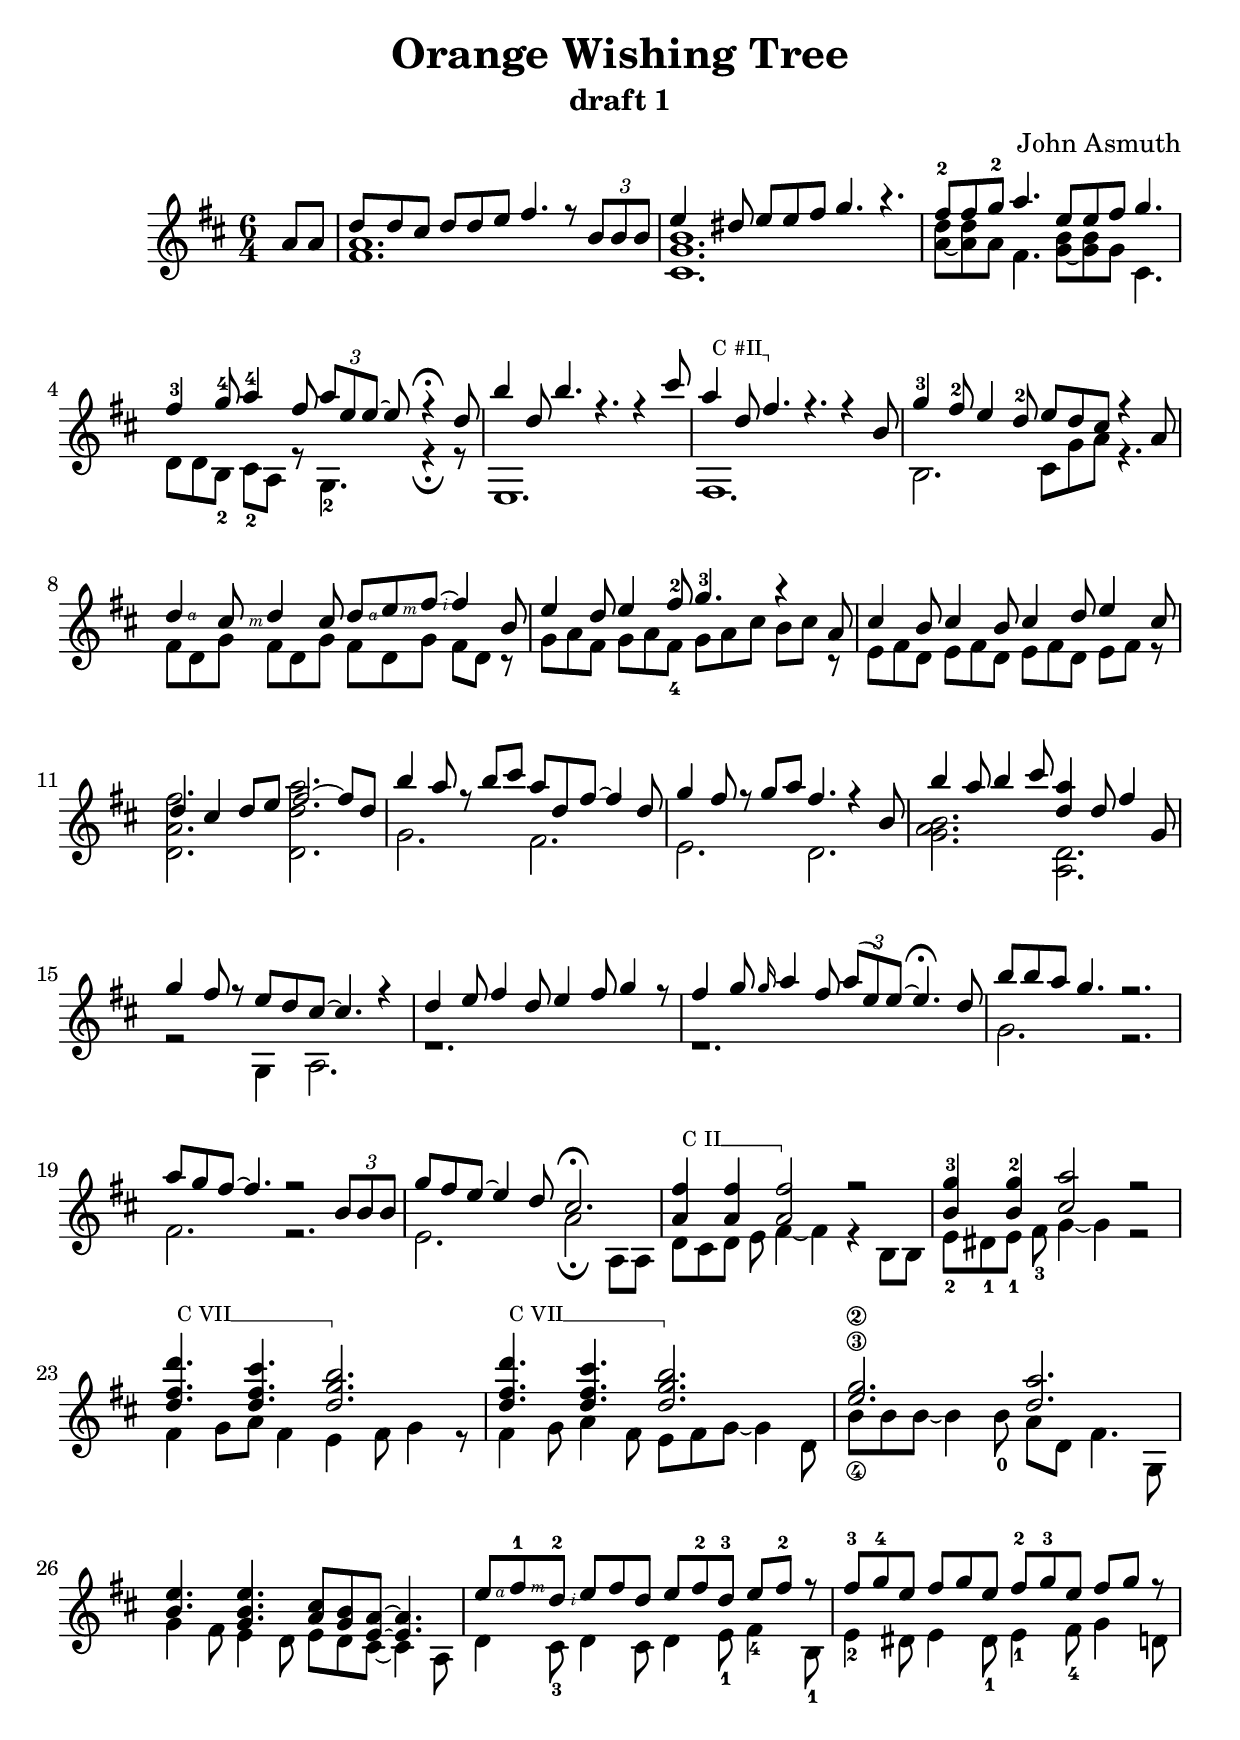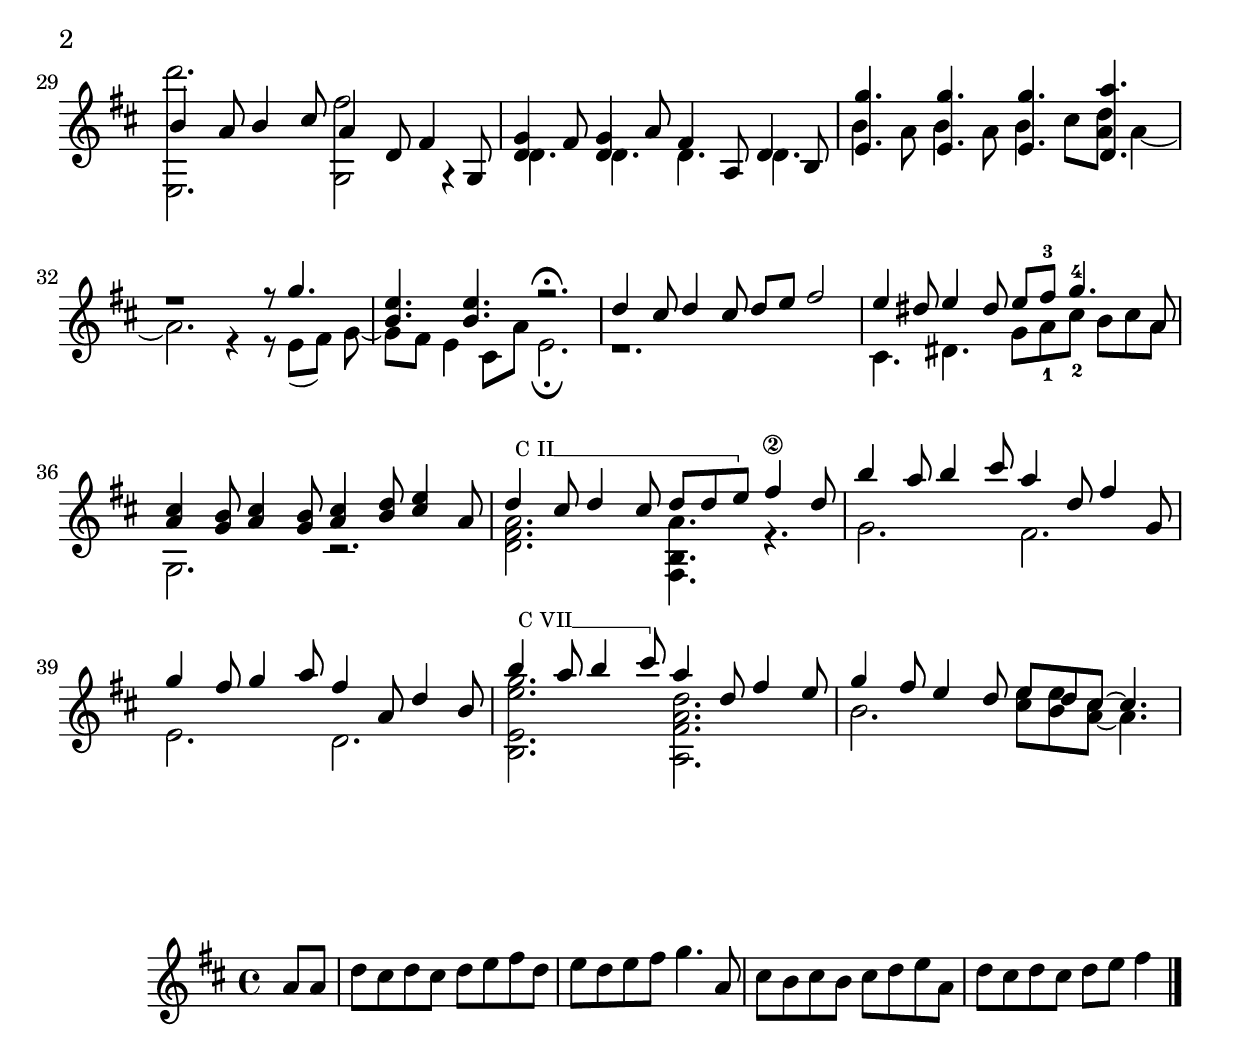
\version "2.18.2"
\header {
  title = "Orange Wishing Tree"
  subtitle = "draft 1"
  composer = "John Asmuth"
}

\include "bbarred.ly"
#(define RH rightHandFinger)

#(set-global-staff-size 23)
 <<
  \relative d'' {
    \partial 4
    \time 6/4
    \key d \major
  
    a8 a |
    <<
      \new Voice = "melody"
      { \voiceOne 
        d[ d cis] d[ d e] fis4. r8 \tuplet 3/2 {b,8 b b} |
        e4 dis8 e[ e fis] g4. r |
      }
      \new Voice { \voiceTwo
        <fis, a>1. |
        <b g cis,>1. |
      }
    >>
    <<
      { \voiceOne 
        fis'8-2 fis g-2 a4. e8 e fis g4. |
        fis4-3 g8-4 a4-4 fis8 \tuplet 3/2 { a[ e e~] } e r4 \fermata d8 |
      }
      \new Voice { \voiceTwo
        <d a~>8 <d a> a fis4. <b g~>8 <b g> g cis,4. |
        d8[ d b-2] cis-2 a r g4.-2 r4 \fermata r8 |
      }
    >>
    <<
      { \voiceOne 
        b''4 d,8 b'4. r4. r4 cis8 |
        \fbarre "#II" {a4 d,8 fis4.} r4. r4 b,8 |
      }
      \new Voice { \voiceTwo
        e,,1. |
        fis1. |
      }
    >>
    \oneVoice
    <<
      { \voiceOne 
        g''4-3 fis8-2 e4 d8-2 e8 d8 cis8 r4 a8  |
      }
      \new Voice { \voiceTwo
        b,2. cis8 g' a r4. |
      }
    >>
    <<
      { \voiceOne 
        d4\RH#4 cis8\RH#3 d4 cis8 d\RH#4 e\RH#3 fis~\RH#2 fis4 b,8 |
        e4 d8 e4 fis8-2 g4.-3 r4 a,8 |
      }
      \new Voice { \voiceTwo
        fis8[ d g] fis[ d g] fis[ d g] fis[ d] r |
        g[ a fis] g[ a fis-4] g[ a cis] b[ cis] r |
      }
    >>
    <<
      { \voiceOne 
        cis4 b8 cis4 b8 cis4 d8 e4 cis8 |
        d4 cis d8[ e ] fis2~ fis8 d8 |
      }
      \new Voice { \voiceTwo
        e,8[ fis d] e8[ fis d] e8[ fis d] e8[ fis] r |
        <fis' a, d,>2. <a d, d,> |
      }
    >>
    <<
      { \voiceOne 
        b4 a8 r8 b cis a d, fis~ fis4 d8 |
        g4 fis8 r g a fis4. r4 b,8 |
      }
      \new Voice { \voiceTwo
        g2. fis |
        e d |
      }
    >>
    <<
      { \voiceOne 
        b''4 a8 b4 cis8 <a d,>4 d,8 fis4 g,8 |
        g'4 fis8 r e[ d cis~] cis4. r4 |
      }
      \new Voice { \voiceTwo
        <b a g>2. <d, a> |
        r2 g,4 a2. |
      }
    >>
    <<
      { \voiceOne 
        d'4 e8 fis4 d8 e4 fis8 g4 r8 |
        fis4 g8 \grace g16 \glissando a4 fis8 \tuplet 3/2 {a (e) e~} e4. \fermata d8 |
      }
      \new Voice { \voiceTwo
        r1. r
      }
    >>
    \oneVoice 
    <<
      { \voiceOne 
        b'8[ b a] g4. r2. |
        a8[ g fis~] fis4.  r2 \tuplet 3/2 { b,8[ b b] } |
      }
      \new Voice { \voiceTwo
        g2. r |
        fis2. r |
      }
    >>
    <<
      { \voiceOne 
        g'8[ fis e~] e4 d8  cis2. \fermata |
      }
      \new Voice { \voiceTwo
        e,2. a2 \fermata a,8 a |
      }
    >>
    <<
      { \voiceOne 
        \fbarre #"II" { <a' fis'>4 <a fis'>4 <a fis'>2 } r2 |
        <b g'-3>4 <b g'-2>4 <cis a'>2 r2 |
      }
      \new Voice { \voiceTwo
        d,8[ cis d] e fis4~ fis4 r b,8 b |
        e-2[ dis-1 e-1] fis-3 g4~ g r2 |
      }
    >>
    <<
      { \voiceOne
        \fbarre #"VII" { <d'' fis, d>4. <cis fis, d> <b g d>2. } |
        \fbarre #"VII" { <d fis, d>4. <cis fis, d> <b g d>2. } |
      }
      \new Voice { \voiceTwo
        fis,4 g8 a8 fis4 e4 fis8 g4 r8 |
        fis4 g8 a4 fis8 e8[ fis8 g8~] g4 d8 |
      }
    >>
    <<
      { \voiceOne
        \set stringNumberOrientations = #'(up)
        <e'\3 g\2>2. <d a'> |
        <b e>4. <g b e> <a cis>8 <g b> <e a>~ <e a>4. |
      }
      \new Voice { \voiceTwo
        \set stringNumberOrientations = #'(down)
        b'8\4[ b b~] b4 b8-0 a d, fis4. g,8 |
        g'4 fis8 e4 d8 e[ d cis~] cis4 a8 |
      }
    >>
    <<
      { \voiceOne
        e''8\RH #4 [ fis-1 \RH #3 d-2] \RH #2 e[ fis d] e[ fis-2 d-3] e[ fis-2] r |
        fis8-3[ g-4 e] fis[ g e] fis-2[ g-3 e] fis[ g] r |
      }
      \new Voice { \voiceTwo
        d,4 cis8-3 d4 cis8 d4 e8-1 fis4-4 b,8-1 |
        e4-2 dis8 e4 dis8-1 e4-1 fis8-4 g4 d8 |
      }
    >>
    <<
      { \voiceTwo 
        <d'' e,,,>2.  <fis, g,,>2 r4 |
        d,4. d d d |
      }
      \new Voice { \voiceOne
        b'4 a8 b4 cis8 a4 d,8 fis4 g,8  |
        <g' d>4 fis8 <g d>4 a8 fis4 a,8 d4 b8 |
      }
    >>
    <<
      { \voiceOne
        <g'' e,>4. <g e,> <g e,> <a d,,> |
        r1 r8 g4. |
        <b, e>4. <b e> r2. \fermata |
      }
      \new Voice { \voiceTwo
        b4 a8 b4 a8 b4 cis8 <d a>8 a4~ |
        a2. r4 r8 e8[(fis)] g~  |
        g8 fis8 e4 cis8a'8 e2. \fermata |
      }
    >>
    <<
      { \voiceOne 
        d'4 cis8 d4 cis8 d e fis2 |
        e4 dis8 e4 dis8 e fis-3 g4.-4 a,8 |
      }
      \new Voice { \voiceTwo
        r1. |
        cis,4. dis4. g8[ a-1 cis-2] b[ cis a] |
      }
    >>
    <<
      { \voiceOne 
        <cis a>4 <b g>8 <cis a>4 <b g>8 <cis a>4 <d b>8 <e cis>4 a,8 |
        \fbarre #"II" { d4 cis8 d4 cis8 d8 d e } fis4\2 d8 |
      }
      \new Voice { \voiceTwo
        g,,2. r |
        <d' fis a>2. <fis, b a'>4. r4. |
      }
    >>
    <<
      { \voiceOne 
        b''4 a8 b4 cis8 a4 d,8 fis4 g,8 |
        g'4 fis8 g4 a8 fis4 a,8 d4 b8 |
      }
      \new Voice { \voiceTwo
        g2. fis |
        e d |
      }
    >>
    <<
      { \voiceOne 
        \fbarre #"VII" { b''4 a8 b4 cis8 } a4 d,8 fis4 e8 |
        g4 fis8 e4 d8 e[ d cis~] cis4. |
      }
      \new Voice { \voiceTwo
        <e, b e' g>2. <a, fis' a d> |
        b' <cis e>8 <b e> <a~ cis> a4. |
      }
    >>
  }
>>
{
  \time 4/4
  \key d \major
  \partial 4
  a'8 a' |
  d''8 cis'' d'' cis'' d'' e'' fis'' d'' |
  e'' d'' e'' fis'' g''4. a'8 |
  cis''8 b' cis'' b' cis'' d'' e'' a' |
  d'' cis'' d'' cis'' d'' e'' fis''4
  \bar "|."
}